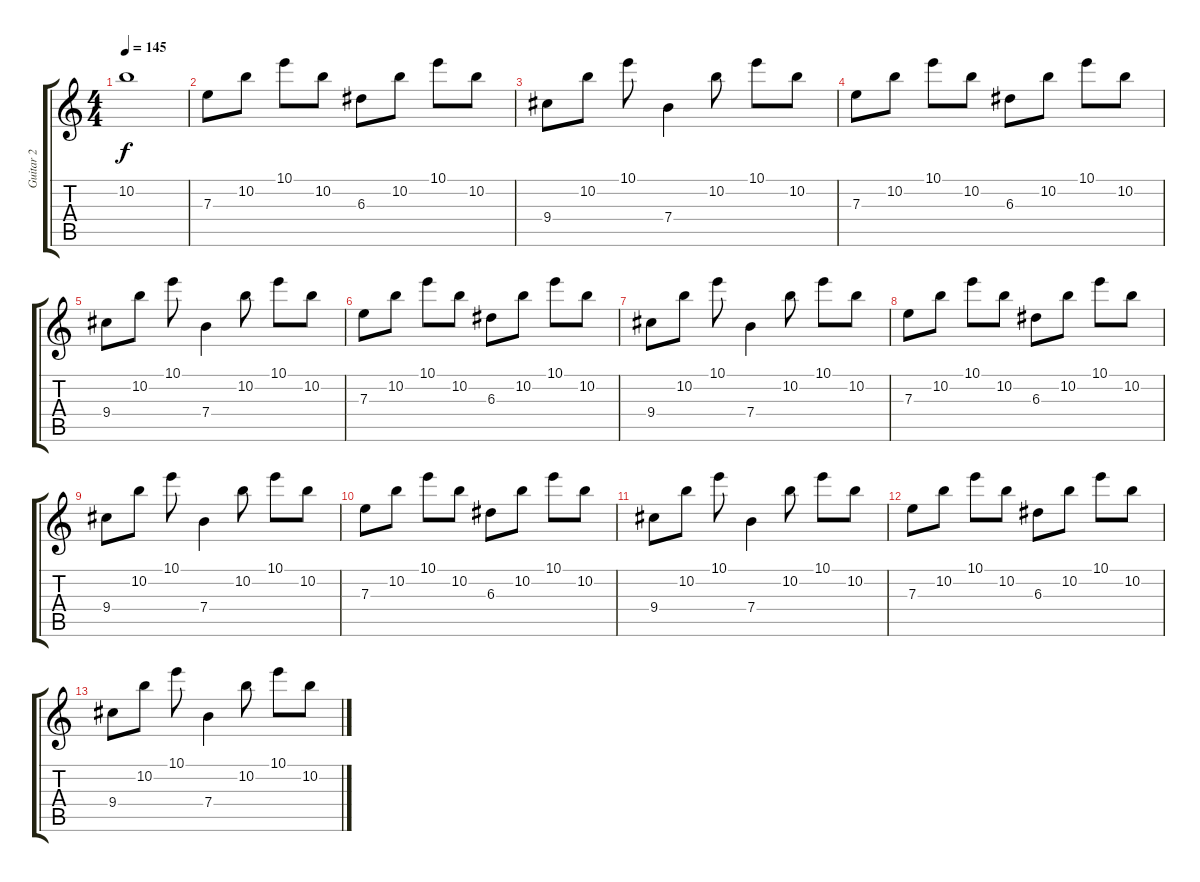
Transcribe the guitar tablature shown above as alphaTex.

\track ("Guitar 2" "Guitar 2") {instrument distortionguitar}
\staff {score tabs}
\tuning (Gb4 Db4 A3 E3 B2 E2) {hide}
\ts (4 4)
\tempo 145
\clef g2
\ks c
10.2.1{dy f volume 5} |
7.3.8{volume 10} 10.2.8 10.1.8 10.2.8 6.3.8 10.2.8 10.1.8 10.2.8 |
9.4.8 10.2.8 10.1.8 7.4.4 10.2.8 10.1.8 10.2.8 |
7.3.8 10.2.8 10.1.8 10.2.8 6.3.8 10.2.8 10.1.8 10.2.8 |
9.4.8 10.2.8 10.1.8 7.4.4 10.2.8 10.1.8 10.2.8 |
7.3.8 10.2.8 10.1.8 10.2.8 6.3.8 10.2.8 10.1.8 10.2.8 |
9.4.8 10.2.8 10.1.8 7.4.4 10.2.8 10.1.8 10.2.8 |
7.3.8 10.2.8 10.1.8 10.2.8 6.3.8 10.2.8 10.1.8 10.2.8 |
9.4.8 10.2.8 10.1.8 7.4.4 10.2.8 10.1.8 10.2.8 |
7.3.8{volume 0} 10.2.8 10.1.8 10.2.8 6.3.8 10.2.8 10.1.8 10.2.8 |
9.4.8 10.2.8 10.1.8 7.4.4 10.2.8 10.1.8 10.2.8 |
7.3.8 10.2.8 10.1.8 10.2.8 6.3.8 10.2.8 10.1.8 10.2.8 |
9.4.8 10.2.8 10.1.8 7.4.4 10.2.8 10.1.8 10.2.8
